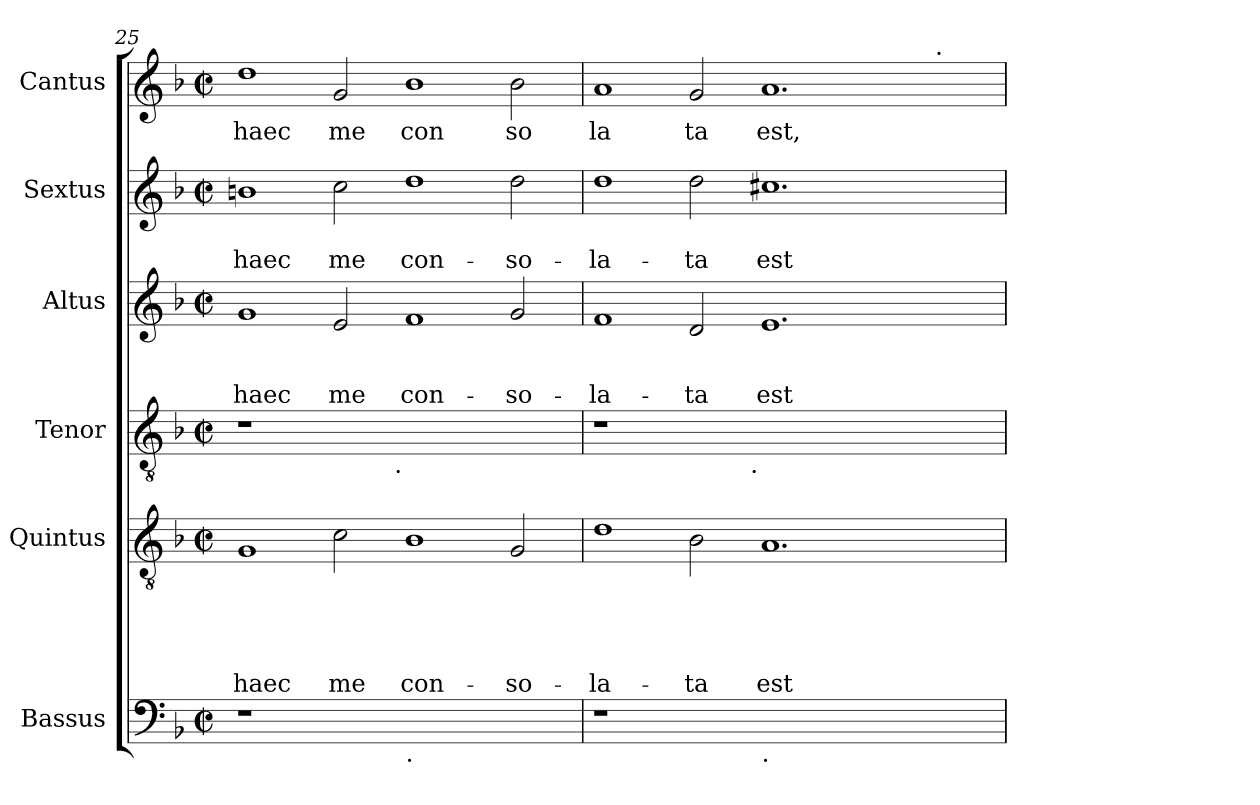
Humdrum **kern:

**kern	**kern	**text	**text	**text	**text	**text	**kern	**kern	**text	**text	**text	**kern	**text	**text	**kern	**text
*part6	*part5	*part5	*part5	*part5	*part5	*part5	*part4	*part3	*part3	*part3	*part3	*part2	*part2	*part2	*part1	*part1
*staff6	*staff5	*staff5	*staff5	*staff5	*staff5	*staff5	*staff4	*staff3	*staff3	*staff3	*staff3	*staff2	*staff2	*staff2	*staff1	*staff1
*I"Bassus	*I"Quintus	*	*	*	*	*	*I"Tenor	*I"Altus	*	*	*	*I"Sextus	*	*	*I"Cantus	*
*clefF4	*clefGv2	*	*	*	*	*	*clefGv2	*clefG2	*	*	*	*clefG2	*	*	*clefG2	*
*k[b-]	*k[b-]	*	*	*	*	*	*k[b-]	*k[b-]	*	*	*	*k[b-]	*	*	*k[b-]	*
*F:	*F:	*	*	*	*	*	*F:	*F:	*	*	*	*F:	*	*	*F:	*
*M2/2	*M2/2	*	*	*	*	*	*M2/2	*M2/2	*	*	*	*M2/2	*	*	*M2/2	*
*met(c|)	*met(c|)	*	*	*	*	*	*met(c|)	*met(c|)	*	*	*	*met(c|)	*	*	*met(c|)	*
=25	=25	=25	=25	=25	=25	=25	=25	=25	=25	=25	=25	=25	=25	=25	=25	=25
!	!	!	!	!	!	!LO:LY:b	!	!	!	!	!LO:LY:b	!	!	!LO:LY:b	!	!LO:LY:b
1r	1G	.	.	.	.	haec	1r	1g	.	.	haec	1bn	.	haec	1dd	haec
!	!	!	!	!	!	!LO:LY:b	!	!	!	!	!LO:LY:b	!	!	!LO:LY:b	!	!LO:LY:b
2ryy	2c\	.	.	.	.	me	4...ryy	2e/	.	.	me	2cc\	.	me	2g/	me
!	!	!	!	!	!	!	!LO:TX:b:t=.	!	!	!	!	!	!	!	!	!
.	.	.	.	.	.	.	1ryy	.	.	.	.	.	.	.	.	.
!LO:TX:b:t=.	!	!	!	!	!	!	!	!	!	!	!	!	!	!	!	!
!	!	!	!	!	!	!LO:LY:b	!	!	!	!	!LO:LY:b	!	!	!LO:LY:b	!	!LO:LY:b
1.ryy	1B-	.	.	.	.	con-	.	1f	.	.	con-	1dd	.	con-	1b-	con
.	.	.	.	.	.	.	2ryy	.	.	.	.	.	.	.	.	.
!	!	!	!	!	!	!LO:LY:b	!	!	!	!	!LO:LY:b	!	!	!LO:LY:b	!	!LO:LY:b
.	2G/	.	.	.	.	-so-	.	2g/	.	.	-so-	2dd\	.	-so-	2b-\	so
.	.	.	.	.	.	.	32ryy	.	.	.	.	.	.	.	.	.
=26	=26	=26	=26	=26	=26	=26	=26	=26	=26	=26	=26	=26	=26	=26	=26	=26
!	!	!	!	!	!	!LO:LY:b	!	!	!	!	!LO:LY:b	!	!	!LO:LY:b	!	!LO:LY:b
*	*	*	*	*	*	*	*	*	*	*	*	*	*	*	*^	*
1r	1d	.	.	.	.	-la-	1r	1f	.	.	-la-	1dd	.	-la-	1a	1ryy	la
!	!	!	!	!	!	!LO:LY:b	!	!	!	!	!LO:LY:b	!	!	!LO:LY:b	!	!	!LO:LY:b
2ryy	2B-\	.	.	.	.	-ta	4...ryy	2d/	.	.	-ta	2dd\	.	-ta	2g/	1ryy	ta
!	!	!	!	!	!	!	!LO:TX:b:t=.	!	!	!	!	!	!	!	!	!	!
.	.	.	.	.	.	.	1ryy	.	.	.	.	.	.	.	.	.	.
!LO:TX:b:t=.	!	!	!	!	!	!	!	!	!	!	!	!	!	!	!	!	!
!	!	!	!	!	!	!LO:LY:b	!	!	!	!	!LO:LY:b	!	!	!LO:LY:b	!	!	!LO:LY:b
1.ryy	1.A	.	.	.	.	est	.	1.e	.	.	est	1.cc#X	.	est	1.a	.	est,
.	.	.	.	.	.	.	.	.	.	.	.	.	.	.	.	2ryy	.
.	.	.	.	.	.	.	2ryy	.	.	.	.	.	.	.	.	.	.
.	.	.	.	.	.	.	.	.	.	.	.	.	.	.	.	8ryy	.
.	.	.	.	.	.	.	.	.	.	.	.	.	.	.	.	32ryy	.
!	!	!	!	!	!	!	!	!	!	!	!	!	!	!	!	!LO:TX:a:t=.	!
.	.	.	.	.	.	.	.	.	.	.	.	.	.	.	.	4ryy	.
.	.	.	.	.	.	.	.	.	.	.	.	.	.	.	.	16.ryy	.
.	.	.	.	.	.	.	32ryy	.	.	.	.	.	.	.	.	.	.
*	*	*	*	*	*	*	*	*	*	*	*	*	*	*	*v	*v	*
=	=	=	=	=	=	=	=	=	=	=	=	=	=	=	=	=
*-	*-	*-	*-	*-	*-	*-	*-	*-	*-	*-	*-	*-	*-	*-	*-	*-
